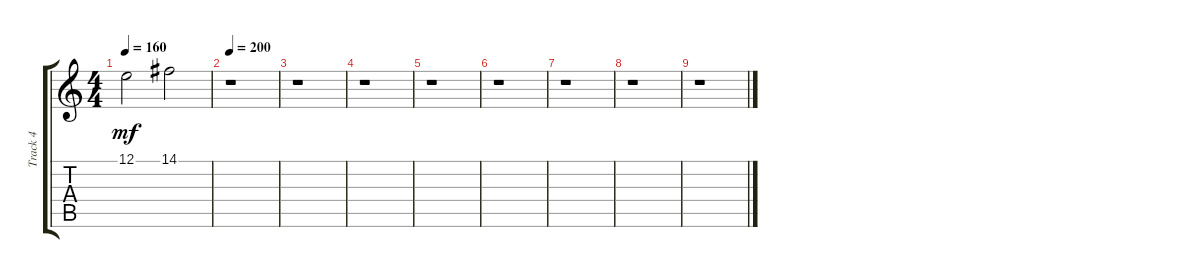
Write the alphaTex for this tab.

\track ("Track 4" "Track 4") {instrument synthbrass1}
\staff {score tabs}
\tuning (E4 B3 G3 D3 A2 E2) {hide}
\ts (4 4)
\tempo 160
\clef g2
\ks c
12.1.2{dy mf} 14.1.2 |
\tempo 200
r.1 |
r.1 |
r.1 |
r.1 |
r.1 |
r.1 |
r.1 |
r.1
